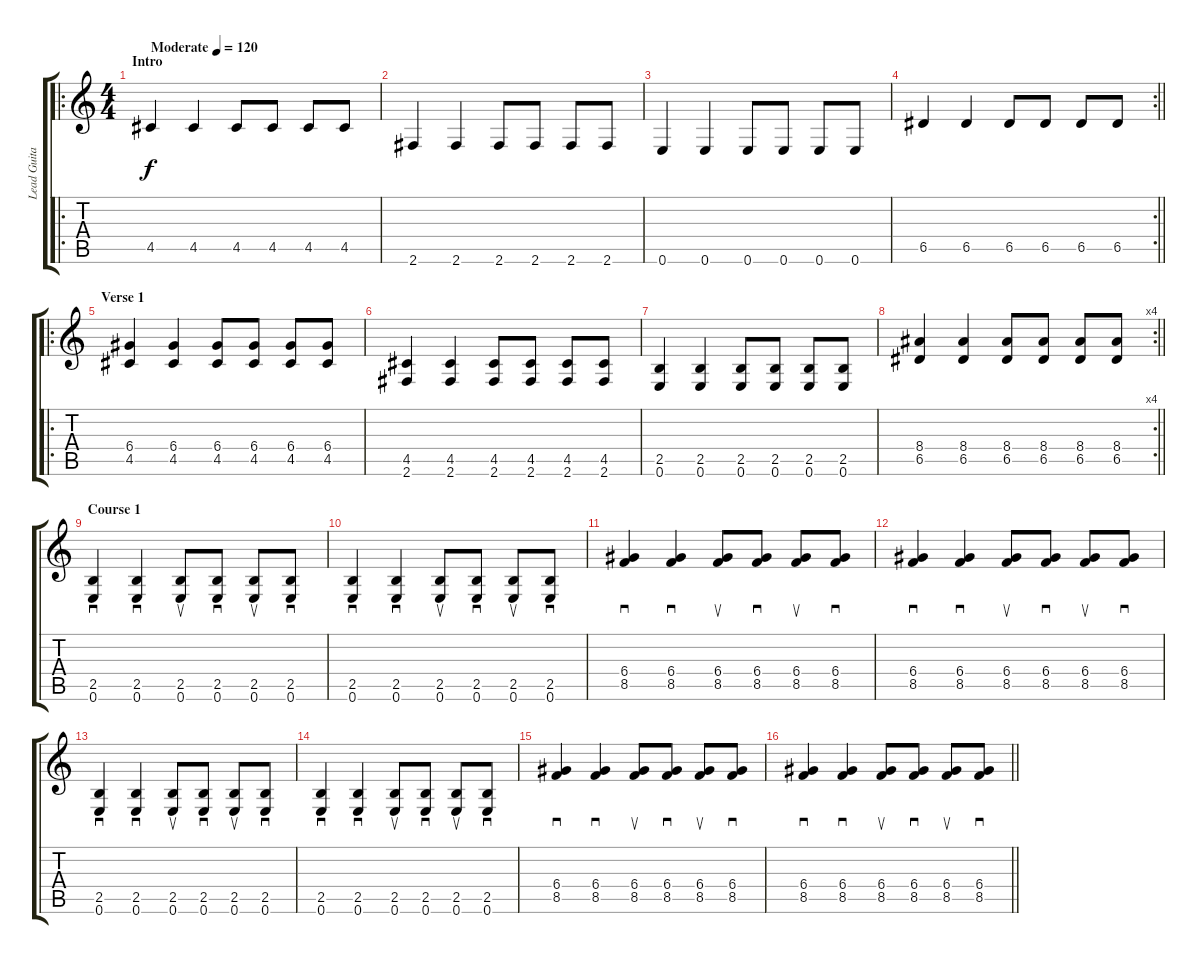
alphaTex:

\track ("Lead Guitar" "Lead Guita") {instrument distortionguitar}
\staff {score tabs}
\tuning (E4 B3 G3 D3 A2 E2) {hide}
\ro
\ts (4 4)
\section ("" "Intro")
\tempo (120 "Moderate")
\clef g2
\ks c
4.5.4{dy f instrument distortionguitar} 4.5.4 4.5.8 4.5.8 4.5.8 4.5.8 |
2.6.4 2.6.4 2.6.8 2.6.8 2.6.8 2.6.8 |
0.6.4 0.6.4 0.6.8 0.6.8 0.6.8 0.6.8 |
\rc 2
\barLineRight lightlight
6.5.4 6.5.4 6.5.8 6.5.8 6.5.8 6.5.8 |
\ro
\section ("" "Verse 1")
(6.4 4.5).4 (6.4 4.5).4 (6.4 4.5).8 (6.4 4.5).8 (6.4 4.5).8 (6.4 4.5).8 |
(4.5 2.6).4 (4.5 2.6).4 (4.5 2.6).8 (4.5 2.6).8 (4.5 2.6).8 (4.5 2.6).8 |
(2.5 0.6).4 (2.5 0.6).4 (2.5 0.6).8 (2.5 0.6).8 (2.5 0.6).8 (2.5 0.6).8 |
\rc 4
\barLineRight lightlight
(8.4 6.5).4 (8.4 6.5).4 (8.4 6.5).8 (8.4 6.5).8 (8.4 6.5).8 (8.4 6.5).8 |
\section ("" "Course 1")
(2.5 0.6).4{sd} (2.5 0.6).4{sd} (2.5 0.6).8{su} (2.5 0.6).8{sd} (2.5 0.6).8{su} (2.5 0.6).8{sd} |
(2.5 0.6).4{sd} (2.5 0.6).4{sd} (2.5 0.6).8{su} (2.5 0.6).8{sd} (2.5 0.6).8{su} (2.5 0.6).8{sd} |
(6.4 8.5).4{sd} (6.4 8.5).4{sd} (6.4 8.5).8{su} (6.4 8.5).8{sd} (6.4 8.5).8{su} (6.4 8.5).8{sd} |
(6.4 8.5).4{sd} (6.4 8.5).4{sd} (6.4 8.5).8{su} (6.4 8.5).8{sd} (6.4 8.5).8{su} (6.4 8.5).8{sd} |
(2.5 0.6).4{sd} (2.5 0.6).4{sd} (2.5 0.6).8{su} (2.5 0.6).8{sd} (2.5 0.6).8{su} (2.5 0.6).8{sd} |
(2.5 0.6).4{sd} (2.5 0.6).4{sd} (2.5 0.6).8{su} (2.5 0.6).8{sd} (2.5 0.6).8{su} (2.5 0.6).8{sd} |
(6.4 8.5).4{sd} (6.4 8.5).4{sd} (6.4 8.5).8{su} (6.4 8.5).8{sd} (6.4 8.5).8{su} (6.4 8.5).8{sd} |
\barLineRight lightlight
(6.4 8.5).4{sd} (6.4 8.5).4{sd} (6.4 8.5).8{su} (6.4 8.5).8{sd} (6.4 8.5).8{su} (6.4 8.5).8{sd}
